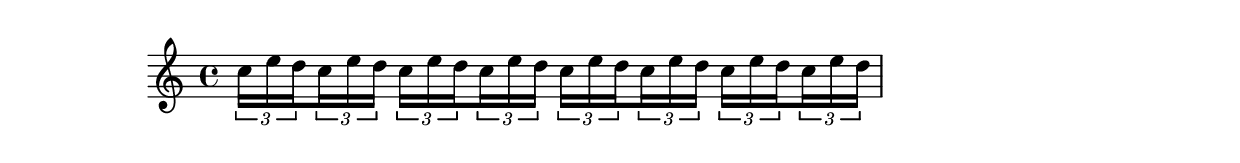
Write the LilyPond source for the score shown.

\version "2.15.30"

\header {

  texinfo = "
Subdivision works properly for tuplets
  "
}

\relative c'' {
  \set subdivideBeams = ##t
  \set baseMoment = #(ly:make-moment 1 8)
  \set beatStructure = #'(2 2 2 2)
  \repeat unfold 8 {
    \times 2/3 { c16 e d }
  }
}
